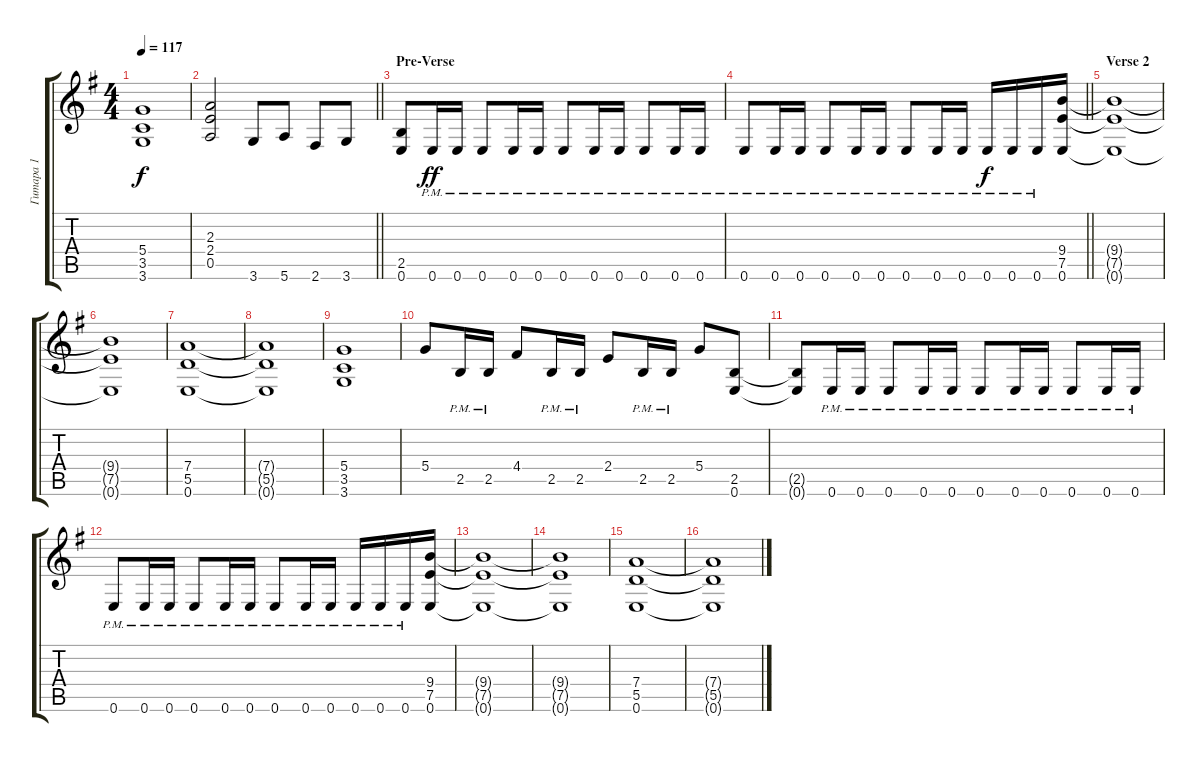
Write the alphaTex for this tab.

\track ("Гитара 1" "Гитара 1") {instrument distortionguitar}
\staff {score tabs}
\tuning (E4 B3 G3 D3 A2 E2) {hide}
\ts (4 4)
\tempo 117
\clef g2
\ks eminor
(5.4 3.5 3.6).1{dy f} |
\barLineRight lightlight
(2.3 2.4 0.5).2 3.6.8 5.6.8 2.6.8 3.6.8 |
\section ("" "Pre-Verse")
(2.5 0.6).8 0.6{pm}.16{dy ff} 0.6{pm}.16 0.6{pm}.8 0.6{pm}.16 0.6{pm}.16 0.6{pm}.8 0.6{pm}.16 0.6{pm}.16 0.6{pm}.8 0.6{pm}.16 0.6{pm}.16 |
\barLineRight lightlight
0.6{pm}.8 0.6{pm}.16 0.6{pm}.16 0.6{pm}.8 0.6{pm}.16 0.6{pm}.16 0.6{pm}.8 0.6{pm}.16 0.6{pm}.16 0.6{pm}.16{dy f} 0.6{pm}.16 0.6{pm}.16 (9.4 7.5 0.6).16 |
\section ("" "Verse 2")
(9.4{t} 7.5{t} 0.6{t}).1 |
(9.4{t} 7.5{t} 0.6{t}).1 |
(7.4 5.5 0.6).1 |
(7.4{t} 5.5{t} 0.6{t}).1 |
(5.4 3.5 3.6).1 |
5.4.8 2.5{pm}.16 2.5{pm}.16 4.4.8 2.5{pm}.16 2.5{pm}.16 2.4.8 2.5{pm}.16 2.5{pm}.16 5.4.8 (2.5 0.6).8 |
(2.5{t} 0.6{t}).8 0.6{pm}.16 0.6{pm}.16 0.6{pm}.8 0.6{pm}.16 0.6{pm}.16 0.6{pm}.8 0.6{pm}.16 0.6{pm}.16 0.6{pm}.8 0.6{pm}.16 0.6{pm}.16 |
0.6{pm}.8 0.6{pm}.16 0.6{pm}.16 0.6{pm}.8 0.6{pm}.16 0.6{pm}.16 0.6{pm}.8 0.6{pm}.16 0.6{pm}.16 0.6{pm}.16 0.6{pm}.16 0.6{pm}.16 (9.4 7.5 0.6).16 |
(9.4{t} 7.5{t} 0.6{t}).1 |
(9.4{t} 7.5{t} 0.6{t}).1 |
(7.4 5.5 0.6).1 |
(7.4{t} 5.5{t} 0.6{t}).1
